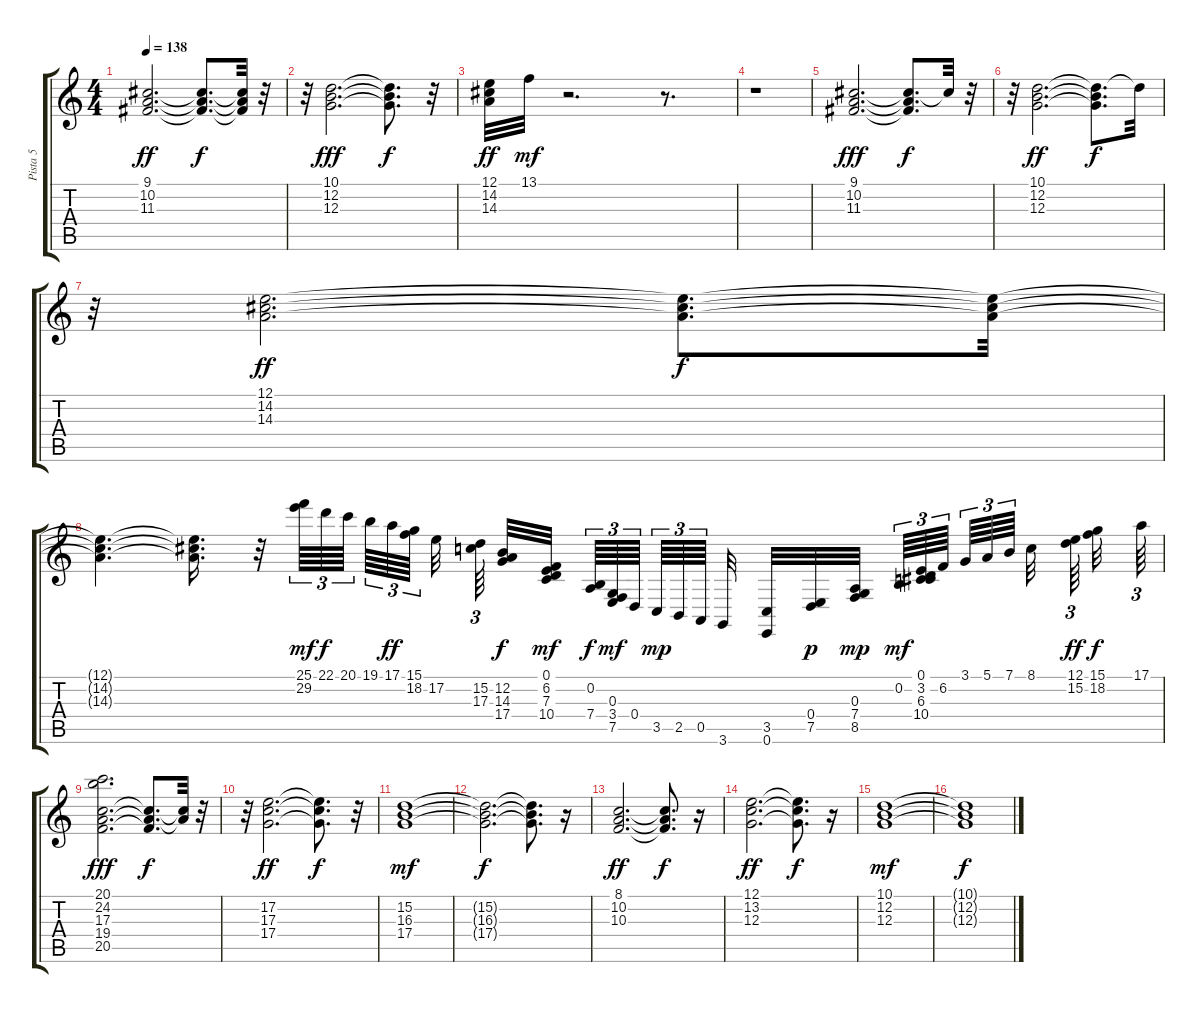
\track ("Pista 5" "Pista 5") {instrument honkytonkpiano}
\staff {score tabs}
\tuning (E4 B3 G3 D3 A2 E2) {hide}
\ts (4 4)
\tempo 138
\clef g2
\ks c
(9.1 10.2 11.3).2{d dy ff} (9.1{t} 10.2{t} 11.3{t}).8{d dy f} (9.1{t} 10.2{t} 11.3{t}).32 r.32 |
r.32 (10.1 12.2 12.3).2{d dy fff} (10.1{t} 12.2{t} 12.3{t}).8{d dy f} r.32 |
(12.1 14.2 14.3).32{dy ff} 13.1.32{dy mf} r.2{d} r.8{d} |
r.1 |
(9.1 10.2 11.3).2{d dy fff} (9.1{t} 10.2{t} 11.3{t}).8{d dy f} 9.1{t}.32 r.32 |
r.32 (10.1 12.2 12.3).2{d dy ff} (10.1{t} 12.2{t} 12.3{t}).8{d dy f} 10.1{t}.32 |
r.32 (12.1 14.2 14.3).2{d dy ff} (12.1{t} 14.2{t} 14.3{t}).8{d dy f} (12.1{t} 14.2{t} 14.3{t}).32 |
(12.1{t} 14.2{t} 14.3{t}).4{d} (12.1{t} 14.2{t} 14.3{t}).16{d} r.32 (25.1 29.2).64{tu (3 2) dy mf} 22.1.64{tu (3 2) dy f} 20.1.64{tu (3 2) beam splitsecondary} 19.1.64{tu (3 2)} 17.1.64{tu (3 2) dy ff} (15.1 18.2).64{tu (3 2) beam splitsecondary} 17.2.32{beam splitsecondary} (15.2 17.3).64{tu (3 2) beam splitsecondary} (12.2 14.3 17.4).32{dy f} (0.1 6.2 7.3 10.4).32{dy mf beam splitsecondary} (0.2 7.4).64{tu (3 2) dy f} (0.3 3.4 7.5).64{tu (3 2) dy mf} 0.4.64{tu (3 2) beam splitsecondary} 3.5.64{tu (3 2) dy mp} 2.5.64{tu (3 2)} 0.5.64{tu (3 2) beam splitsecondary} 3.6.32 (3.5 0.6).32 (0.4 7.5).32{dy p} (0.3 7.4 8.5).32{dy mp beam splitsecondary} 0.2.64{tu (3 2) dy mf} (0.1 3.2 6.3 10.4).64{tu (3 2)} 6.2.64{tu (3 2) beam splitsecondary} 3.1.64{tu (3 2)} 5.1.64{tu (3 2)} 7.1.64{tu (3 2) beam splitsecondary} 8.1.32{beam splitsecondary} (12.1 15.2).64{tu (3 2) dy ff beam splitsecondary} (15.1 18.2).32{dy f} 17.1.64{tu (3 2)} |
(20.1 24.2 17.3 19.4 20.5).2{d dy fff} (17.3{t} 19.4{t} 20.5{t}).8{d dy f} (17.3{t} 19.4{t}).32 r.32 |
r.32 (17.2 17.3 17.4).2{d dy ff} (17.2{t} 17.3{t} 17.4{t}).8{d dy f} r.32 |
(15.2 16.3 17.4).1{dy mf} |
(15.2{t} 16.3{t} 17.4{t}).2{d dy f} (15.2{t} 16.3{t} 17.4{t}).8{d} r.16 |
(8.1 10.2 10.3).2{d dy ff} (8.1{t} 10.2{t} 10.3{t}).8{d dy f} r.16 |
(12.1 13.2 12.3).2{d dy ff} (12.1{t} 13.2{t} 12.3{t}).8{d dy f} r.16 |
(10.1 12.2 12.3).1{dy mf} |
(10.1{t} 12.2{t} 12.3{t}).1{dy f}
